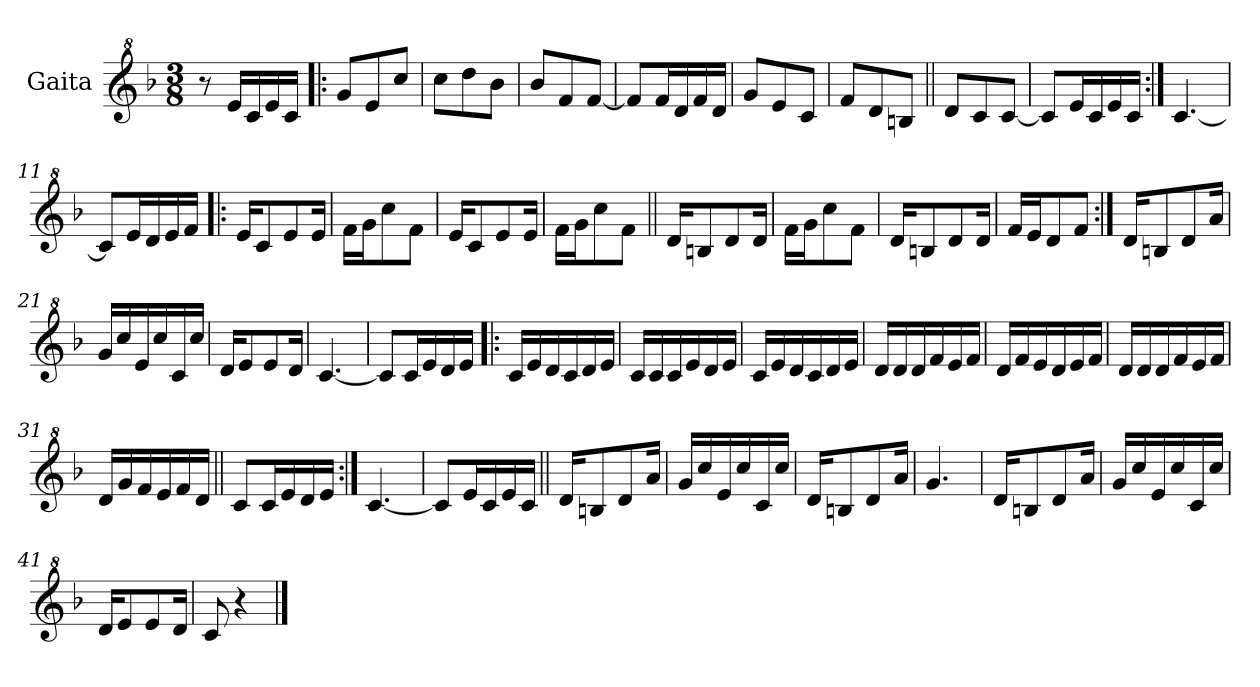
**kern
*part1
*staff1
*I"Gaita
*clefG^2
*k[b-]
*M3/8
*MM120
=1
8r
16ee/LL
16cc/
16ee/
16cc/JJ
=2!|:
8gg/L
8ee/
8ccc/J
=3
8ccc\L
8ddd\
8bb-\J
=4
8bb-/L
8ff/
[8ff/J
=5
8ff/L]
16ff/L
16dd/
16ff/
16dd/JJ
=6
8gg/L
8ee/
8cc/J
=7
8ff/L
8dd/
8bn/J
=8||
8dd/L
8cc/
[8cc/J
=9
8cc/L]
16ee/L
16cc/
16ee/
16cc/JJ
=10:|!
[4.cc/
=11
8cc/L]
16ee/L
16dd/
16ee/
16ff/JJ
!!LO:LB:g=z
=12!|:
16ee/KL
8cc/
8ee/
16ee/Jk
=13
16ff\LL
16gg\J
8ccc\
8ff\J
=14
16ee/KL
8cc/
8ee/
16ee/Jk
=15
16ff\LL
16gg\J
8ccc\
8ff\J
=16||
16dd/KL
8bn/
8dd/
16dd/Jk
=17
16ff\LL
16gg\J
8ccc\
8ff\J
=18
16dd/KL
8bn/
8dd/
16dd/Jk
=19
16ff/LL
16ee/J
8dd/
8ff/J
=20:|!
16dd/KL
8bn/
8dd/
16aa/Jk
!!LO:LB:g=z
=21
16gg/LL
16ccc/
16ee/
16ccc/
16cc/
16ccc/JJ
=22
16dd/KL
8ee/
8ee/
16dd/Jk
=23
[4.cc/
=24
8cc/L]
16cc/L
16ee/
16dd/
16ee/JJ
=25!|:
16cc/LL
16ee/
16dd/
16cc/
16dd/
16ee/JJ
=26
16cc/LL
16cc/
16cc/
16ee/
16dd/
16ee/JJ
=27
16cc/LL
16ee/
16dd/
16cc/
16dd/
16ee/JJ
=28
16dd/LL
16dd/
16dd/
16ff/
16ee/
16ff/JJ
!!LO:LB:g=z
=29
16dd/LL
16ff/
16ee/
16dd/
16ee/
16ff/JJ
=30
16dd/LL
16dd/
16dd/
16ff/
16ee/
16ff/JJ
=31
16dd/LL
16gg/
16ff/
16ee/
16ff/
16dd/JJ
=32||
8cc/L
16cc/L
16ee/
16dd/
16ee/JJ
=33:|!
[4.cc/
=34
8cc/L]
16ee/L
16cc/
16ee/
16cc/JJ
=35||
16dd/KL
8bn/
8dd/
16aa/Jk
=36
16gg/LL
16ccc/
16ee/
16ccc/
16cc/
16ccc/JJ
!!LO:LB:g=z
=37
16dd/KL
8bn/
8dd/
16aa/Jk
=38
4.gg/
=39
16dd/KL
8bn/
8dd/
16aa/Jk
=40
16gg/LL
16ccc/
16ee/
16ccc/
16cc/
16ccc/JJ
=41
16dd/KL
8ee/
8ee/
16dd/Jk
=42
8cc/
4r
==
*-
